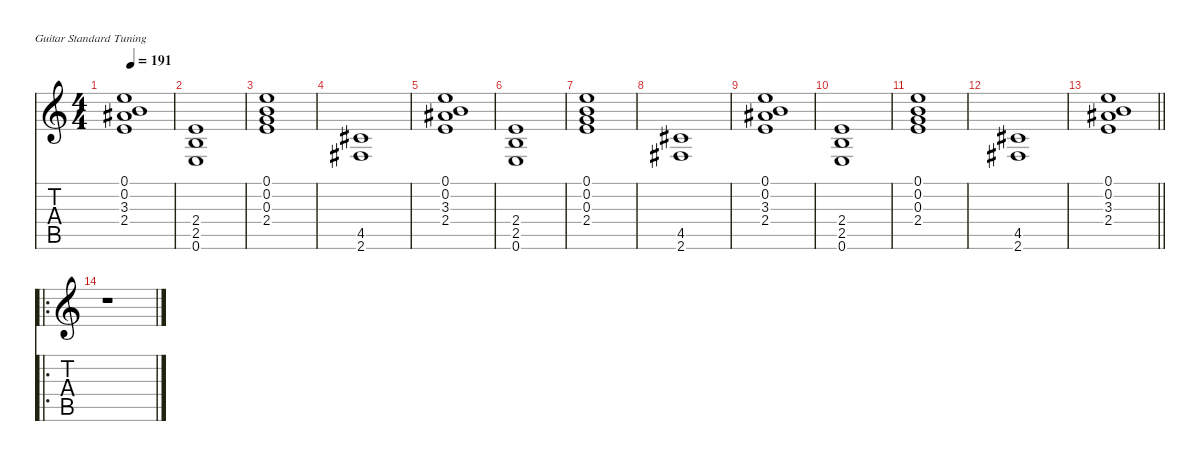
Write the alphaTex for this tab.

\defaultSystemsLayout 4
\hideDynamics
\bracketExtendMode nobrackets
\singleTrackTrackNamePolicy hidden
\multiTrackTrackNamePolicy hidden
\firstSystemTrackNameMode fullname
\firstSystemTrackNameOrientation horizontal
\otherSystemsTrackNameOrientation horizontal
\track ("Guitar 2" "dist.guit.") {instrument distortionguitar}
\staff {score tabs}
\tuning (E4 B3 G3 D3 A2 E2)
\ts (4 4)
\tempo 191
\clef g2
\ks c
(0.1 0.2 3.3{acc #} 2.4).1{dy f beam Up} |
(2.4 2.5 0.6).1{beam Up} |
(0.1 0.2 0.3 2.4).1{beam Up} |
(4.5{acc #} 2.6{acc #}).1{beam Up} |
(0.1 0.2 3.3{acc #} 2.4).1{beam Up} |
(2.4 2.5 0.6).1{beam Up} |
(0.1 0.2 0.3 2.4).1{beam Up} |
(4.5{acc #} 2.6{acc #}).1{beam Up} |
(0.1 0.2 3.3{acc #} 2.4).1{beam Up} |
(2.4 2.5 0.6).1{beam Up} |
(0.1 0.2 0.3 2.4).1{beam Up} |
(4.5{acc #} 2.6{acc #}).1{beam Up} |
\barLineRight lightlight
(0.1 0.2 3.3{acc #} 2.4).1{beam Up} |
\ro
r.1{beam Down}
